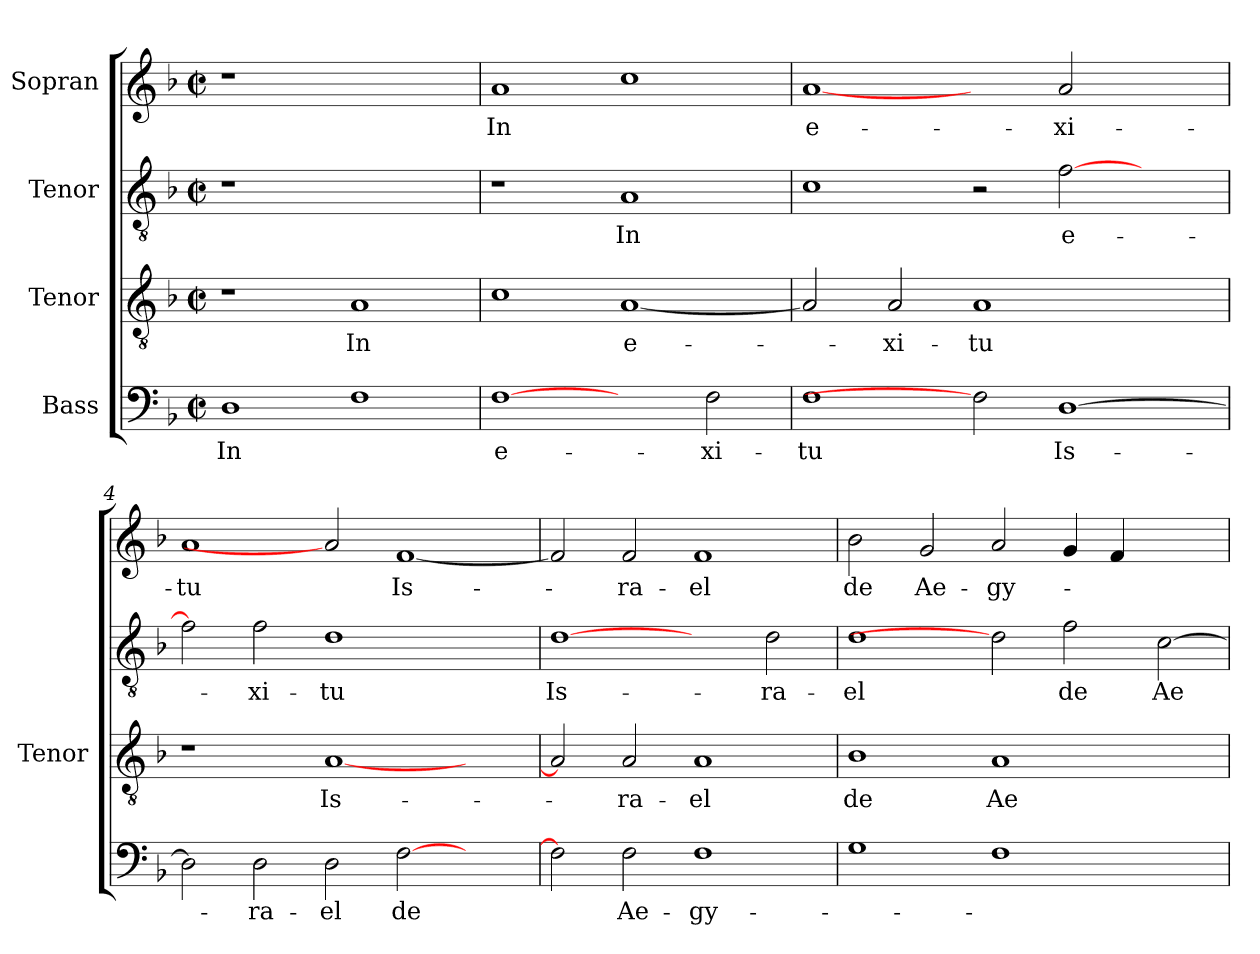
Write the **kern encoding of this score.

**kern	**text	**kern	**text	**kern	**text	**kern	**text
*part4	*part4	*part3	*part3	*part2	*part2	*part1	*part1
*staff4	*staff4	*staff3	*staff3	*staff2	*staff2	*staff1	*staff1
*I"Bass	*	*I"Tenor	*	*I"Tenor	*	*I"Sopran	*
*	*	*I'Tenor	*	*	*	*	*
!!LO:PB:g=z
*clefF4	*	*clefGv2	*	*clefGv2	*	*clefG2	*
*	*	*ITrd7c12	*	*ITrd7c12	*	*	*
*k[b-]	*	*k[b-]	*	*k[b-]	*	*k[b-]	*
*F:	*	*F:	*	*F:	*	*F:	*
*M2/2	*	*M2/2	*	*M2/2	*	*M2/2	*
*met(c|)	*	*met(c|)	*	*met(c|)	*	*met(c|)	*
=1	=1	=1	=1	=1	=1	=1	=1
!	!LO:LY:b:color=#000000	!	!	!LO:N:vis=1	!	!LO:N:vis=1	!
1Di	In	1r	.	1r	.	1r	.
!	!	!	!LO:LY:b:color=#000000	!	!	!	!
1Fi	.	1AAi	In	1ryy	.	1ryy	.
=2	=2	=2	=2	=2	=2	=2	=2
!	!LO:LY:b:color=#000000	!	!	!	!	!	!
!	!	!	!	!	!	!	!LO:LY:b:color=#000000
[1Fi	e-	1Ci	.	1r	.	1ai	In
!	!	!	!LO:LY:b:color=#000000	!	!	!	!
!	!	!	!	!	!LO:LY:b:color=#000000	!	!
2ryy	.	[<1AAi	e-	1AAi	In	1cci	.
!	!LO:LY:b:color=#000000	!	!	!	!	!	!
2Fi\	-xi-	.	.	.	.	.	.
=3	=3	=3	=3	=3	=3	=3	=3
!	!LO:LY:b:color=#000000	!	!	!	!	!	!
!	!	!	!	!	!	!	!LO:LY:b:color=#000000
1Fi	-tu	2AAi/]	.	1Ci	.	[1ai	e-
!	!	!	!LO:LY:b:color=#000000	!	!	!	!
.	.	2AAi/	-xi-	.	.	.	.
!	!	!	!LO:LY:b:color=#000000	!	!	!	!
2Fi]	.	1AAi	-tu	2r	.	2ryy	.
!	!LO:LY:b:color=#000000	!	!	!	!	!	!
!	!	!	!	!	!LO:LY:b:color=#000000	!	!
!	!	!	!	!	!	!	!LO:LY:b:color=#000000
[>1Di	Is-	.	.	[>2Fi\	e-	2ai/	-xi-
.	.	2ryy	.	2ryy	.	2ryy	.
=4	=4	=4	=4	=4	=4	=4	=4
!	!	!	!	!	!	!	!LO:LY:b:color=#000000
2Di\]	.	1r	.	2Fi\]	.	1ai	-tu
!	!LO:LY:b:color=#000000	!	!	!	!	!	!
!	!	!	!	!	!LO:LY:b:color=#000000	!	!
2Di\	-ra-	.	.	2Fi\	-xi-	.	.
!	!LO:LY:b:color=#000000	!	!	!	!	!	!
!	!	!	!LO:LY:b:color=#000000	!	!	!	!
!	!	!	!	!	!LO:LY:b:color=#000000	!	!
2Di\	-el	[<1AAi	Is-	1Di	-tu	2ai]	.
!	!LO:LY:b:color=#000000	!	!	!	!	!	!
!	!	!	!	!	!	!	!LO:LY:b:color=#000000
[>2Fi\	de	.	.	.	.	[<1fi	Is-
2ryy	.	2ryy	.	2ryy	.	.	.
=5	=5	=5	=5	=5	=5	=5	=5
!	!	!	!	!	!LO:LY:b:color=#000000	!	!
2Fi\]	.	2AAi/]	.	[1Di	Is-	2fi/]	.
!	!LO:LY:b:color=#000000	!	!	!	!	!	!
!	!	!	!LO:LY:b:color=#000000	!	!	!	!
!	!	!	!	!	!	!	!LO:LY:b:color=#000000
2Fi\	Ae-	2AAi/	-ra-	.	.	2fi/	-ra-
!	!LO:LY:b:color=#000000	!	!	!	!	!	!
!	!	!	!LO:LY:b:color=#000000	!	!	!	!
!	!	!	!	!	!	!	!LO:LY:b:color=#000000
1Fi	-gy-	1AAi	-el	2ryy	.	1fi	-el
!	!	!	!	!	!LO:LY:b:color=#000000	!	!
.	.	.	.	2Di\	-ra-	.	.
=6	=6	=6	=6	=6	=6	=6	=6
!	!	!	!LO:LY:b:color=#000000	!	!	!	!
!	!	!	!	!	!LO:LY:b:color=#000000	!	!
!	!	!	!	!	!	!	!LO:LY:b:color=#000000
1Gi	.	1BB-i	de	1Di	-el	2b-i\	de
!	!	!	!	!	!	!	!LO:LY:b:color=#000000
.	.	.	.	.	.	2gi/	Ae-
!	!	!	!LO:LY:b:color=#000000	!	!	!	!
!	!	!	!	!	!	!	!LO:LY:b:color=#000000
1Fi	.	1AAi	Ae-	2Di]	.	2ai/	-gy-
!	!	!	!	!	!LO:LY:b:color=#000000	!	!
.	.	.	.	2Fi\	de	4gi/	.
.	.	.	.	.	.	4fi/	.
!	!	!	!	!	!LO:LY:b:color=#000000	!	!
2ryy	.	2ryy	.	[>2Ci\	Ae-	2ryy	.
=	=	=	=	=	=	=	=
*-	*-	*-	*-	*-	*-	*-	*-
